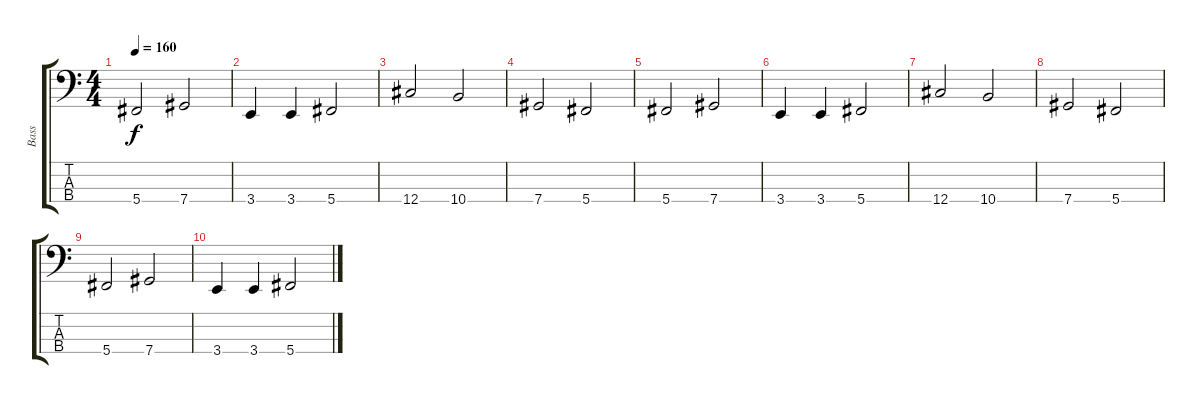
\track ("Bass" "Bass") {instrument electricbasspick}
\staff {score tabs}
\tuning (E2 B1 Gb1 Db1) {hide}
\ts (4 4)
\tempo 160
\clef f4
\ks c
5.4.2{dy f} 7.4.2 |
3.4.4 3.4.4 5.4.2 |
12.4.2 10.4.2 |
7.4.2 5.4.2 |
5.4.2 7.4.2 |
3.4.4 3.4.4 5.4.2 |
12.4.2 10.4.2 |
7.4.2 5.4.2 |
5.4.2 7.4.2 |
3.4.4 3.4.4 5.4.2
